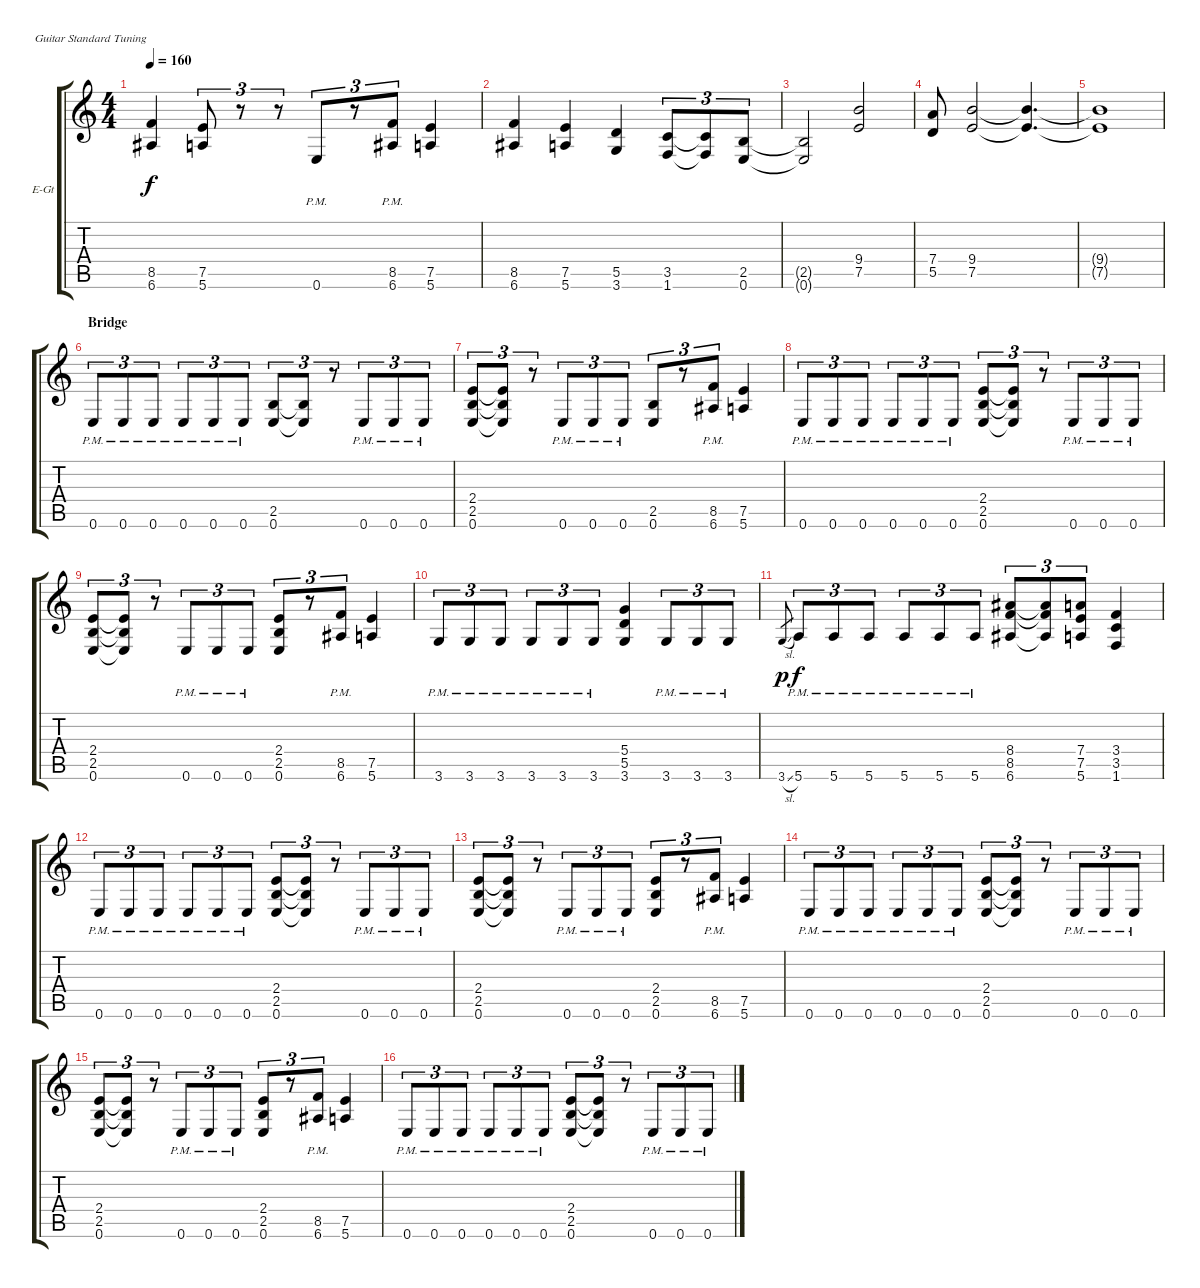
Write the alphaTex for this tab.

\bracketExtendMode groupsimilarinstruments
\firstSystemTrackNameOrientation horizontal
\otherSystemsTrackNameOrientation horizontal
\track ("Lead 2" "E-Gt") {instrument distortionguitar}
\staff {score tabs}
\tuning (E4 B3 G3 D3 A2 E2)
\ts (4 4)
\tempo 160
\clef g2
\ks c
(8.5{t} 6.6{t}).4{dy f} (7.5 5.6).8{tu (3 2)} r.8{tu (3 2)} r.8{tu (3 2)} 0.6{pm}.8{tu (3 2)} r.8{tu (3 2)} (8.5{pm} 6.6{pm}).8{tu (3 2)} (7.5 5.6).4 |
(8.5 6.6).4 (7.5 5.6).4 (5.5 3.6).4 (3.5 1.6).8{tu (3 2)} (3.5{t} 1.6{t}).8{tu (3 2)} (2.5 0.6).8{tu (3 2)} |
(2.5{t} 0.6{t}).2 (9.4 7.5).2 |
(7.4 5.5).8 (9.4 7.5).2 (9.4{t} 7.5{t}).4{d} |
(9.4{t} 7.5{t}).1 |
\section ("" "Bridge")
0.6{pm}.8{tu (3 2)} 0.6{pm}.8{tu (3 2)} 0.6{pm}.8{tu (3 2)} 0.6{pm}.8{tu (3 2)} 0.6{pm}.8{tu (3 2)} 0.6{pm}.8{tu (3 2)} (2.5 0.6).8{tu (3 2)} (2.5{t} 0.6{t}).8{tu (3 2)} r.8{tu (3 2)} 0.6{pm}.8{tu (3 2)} 0.6{pm}.8{tu (3 2)} 0.6{pm}.8{tu (3 2)} |
(2.4 2.5 0.6).8{tu (3 2)} (2.4{t} 2.5{t} 0.6{t}).8{tu (3 2)} r.8{tu (3 2)} 0.6{pm}.8{tu (3 2)} 0.6{pm}.8{tu (3 2)} 0.6{pm}.8{tu (3 2)} (2.5 0.6).8{tu (3 2)} r.8{tu (3 2)} (8.5{pm} 6.6{pm}).8{tu (3 2)} (7.5 5.6).4 |
0.6{pm}.8{tu (3 2)} 0.6{pm}.8{tu (3 2)} 0.6{pm}.8{tu (3 2)} 0.6{pm}.8{tu (3 2)} 0.6{pm}.8{tu (3 2)} 0.6{pm}.8{tu (3 2)} (2.4 2.5 0.6).8{tu (3 2)} (2.4{t} 2.5{t} 0.6{t}).8{tu (3 2)} r.8{tu (3 2)} 0.6{pm}.8{tu (3 2)} 0.6{pm}.8{tu (3 2)} 0.6{pm}.8{tu (3 2)} |
(2.4 2.5 0.6).8{tu (3 2)} (2.4{t} 2.5{t} 0.6{t}).8{tu (3 2)} r.8{tu (3 2)} 0.6{pm}.8{tu (3 2)} 0.6{pm}.8{tu (3 2)} 0.6{pm}.8{tu (3 2)} (2.4 2.5 0.6).8{tu (3 2)} r.8{tu (3 2)} (8.5{pm} 6.6{pm}).8{tu (3 2)} (7.5 5.6).4 |
3.6{pm}.8{tu (3 2)} 3.6{pm}.8{tu (3 2)} 3.6{pm}.8{tu (3 2)} 3.6{pm}.8{tu (3 2)} 3.6{pm}.8{tu (3 2)} 3.6{pm}.8{tu (3 2)} (5.4 5.5 3.6).4 3.6{pm}.8{tu (3 2)} 3.6{pm}.8{tu (3 2)} 3.6{pm}.8{tu (3 2)} |
3.6{sl}.8{gr dy p} 5.6{pm}.8{tu (3 2) dy f} 5.6{pm}.8{tu (3 2)} 5.6{pm}.8{tu (3 2)} 5.6{pm}.8{tu (3 2)} 5.6{pm}.8{tu (3 2)} 5.6{pm}.8{tu (3 2)} (8.4 8.5 6.6).8{tu (3 2)} (8.4{t} 8.5{t} 6.6{t}).8{tu (3 2)} (7.4 7.5 5.6).8{tu (3 2)} (3.4 3.5 1.6).4 |
0.6{pm}.8{tu (3 2)} 0.6{pm}.8{tu (3 2)} 0.6{pm}.8{tu (3 2)} 0.6{pm}.8{tu (3 2)} 0.6{pm}.8{tu (3 2)} 0.6{pm}.8{tu (3 2)} (2.4 2.5 0.6).8{tu (3 2)} (2.4{t} 2.5{t} 0.6{t}).8{tu (3 2)} r.8{tu (3 2)} 0.6{pm}.8{tu (3 2)} 0.6{pm}.8{tu (3 2)} 0.6{pm}.8{tu (3 2)} |
(2.4 2.5 0.6).8{tu (3 2)} (2.4{t} 2.5{t} 0.6{t}).8{tu (3 2)} r.8{tu (3 2)} 0.6{pm}.8{tu (3 2)} 0.6{pm}.8{tu (3 2)} 0.6{pm}.8{tu (3 2)} (2.4 2.5 0.6).8{tu (3 2)} r.8{tu (3 2)} (8.5{pm} 6.6{pm}).8{tu (3 2)} (7.5 5.6).4 |
0.6{pm}.8{tu (3 2)} 0.6{pm}.8{tu (3 2)} 0.6{pm}.8{tu (3 2)} 0.6{pm}.8{tu (3 2)} 0.6{pm}.8{tu (3 2)} 0.6{pm}.8{tu (3 2)} (2.4 2.5 0.6).8{tu (3 2)} (2.4{t} 2.5{t} 0.6{t}).8{tu (3 2)} r.8{tu (3 2)} 0.6{pm}.8{tu (3 2)} 0.6{pm}.8{tu (3 2)} 0.6{pm}.8{tu (3 2)} |
(2.4 2.5 0.6).8{tu (3 2)} (2.4{t} 2.5{t} 0.6{t}).8{tu (3 2)} r.8{tu (3 2)} 0.6{pm}.8{tu (3 2)} 0.6{pm}.8{tu (3 2)} 0.6{pm}.8{tu (3 2)} (2.4 2.5 0.6).8{tu (3 2)} r.8{tu (3 2)} (8.5{pm} 6.6{pm}).8{tu (3 2)} (7.5 5.6).4 |
0.6{pm}.8{tu (3 2)} 0.6{pm}.8{tu (3 2)} 0.6{pm}.8{tu (3 2)} 0.6{pm}.8{tu (3 2)} 0.6{pm}.8{tu (3 2)} 0.6{pm}.8{tu (3 2)} (2.4 2.5 0.6).8{tu (3 2)} (2.4{t} 2.5{t} 0.6{t}).8{tu (3 2)} r.8{tu (3 2)} 0.6{pm}.8{tu (3 2)} 0.6{pm}.8{tu (3 2)} 0.6{pm}.8{tu (3 2)}
